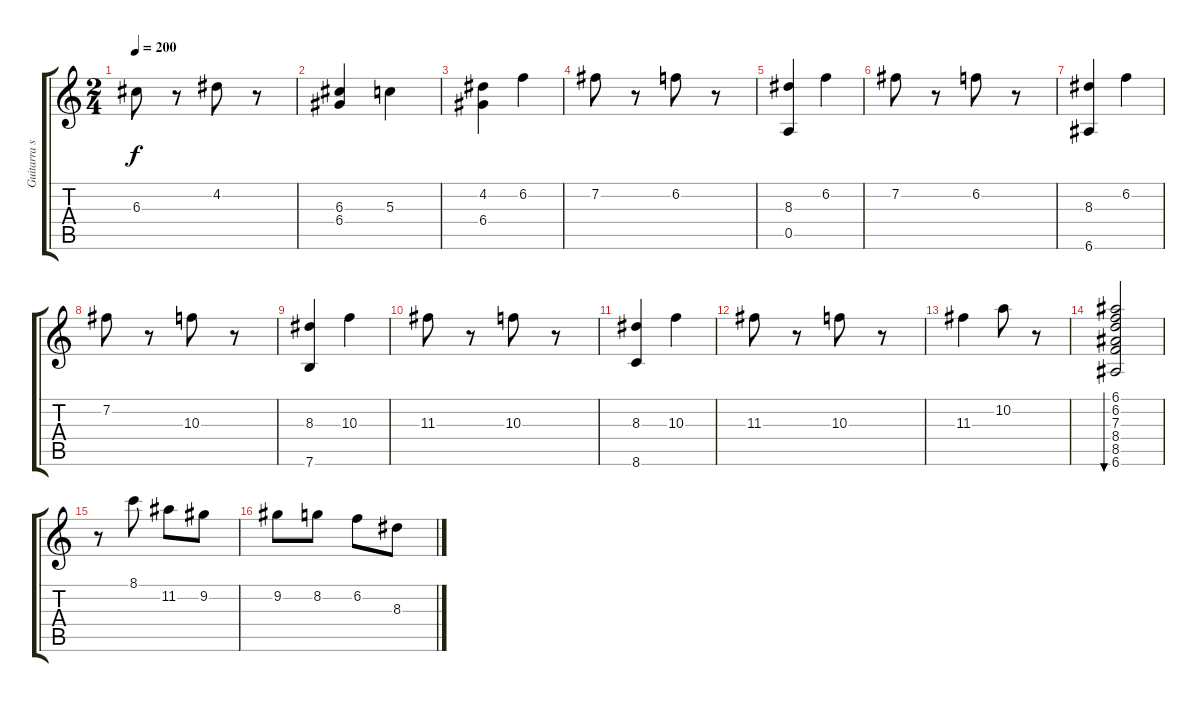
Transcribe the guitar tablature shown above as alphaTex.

\track ("Guitarra solo" "Guitarra s") {instrument distortionguitar}
\staff {score tabs}
\tuning (E4 B3 G3 D3 A2 E2) {hide}
\ts (2 4)
\tempo 200
\clef g2
\ks c
6.3.8{dy f} r.8 4.2.8 r.8 |
(6.3 6.4).4 5.3.4 |
(4.2 6.4).4 6.2.4 |
7.2.8 r.8 6.2.8 r.8 |
(8.3 0.5).4 6.2.4 |
7.2.8 r.8 6.2.8 r.8 |
(8.3 6.6).4 6.2.4 |
7.2.8 r.8 10.3.8 r.8 |
(8.3 7.6).4 10.3.4 |
11.3.8 r.8 10.3.8 r.8 |
(8.3 8.6).4 10.3.4 |
11.3.8 r.8 10.3.8 r.8 |
11.3.4 10.2.8 r.8 |
(6.1 6.2 7.3 8.4 8.5 6.6).2{bu 60} |
r.8 8.1.8 11.2.8 9.2.8 |
9.2.8 8.2.8 6.2.8 8.3.8
